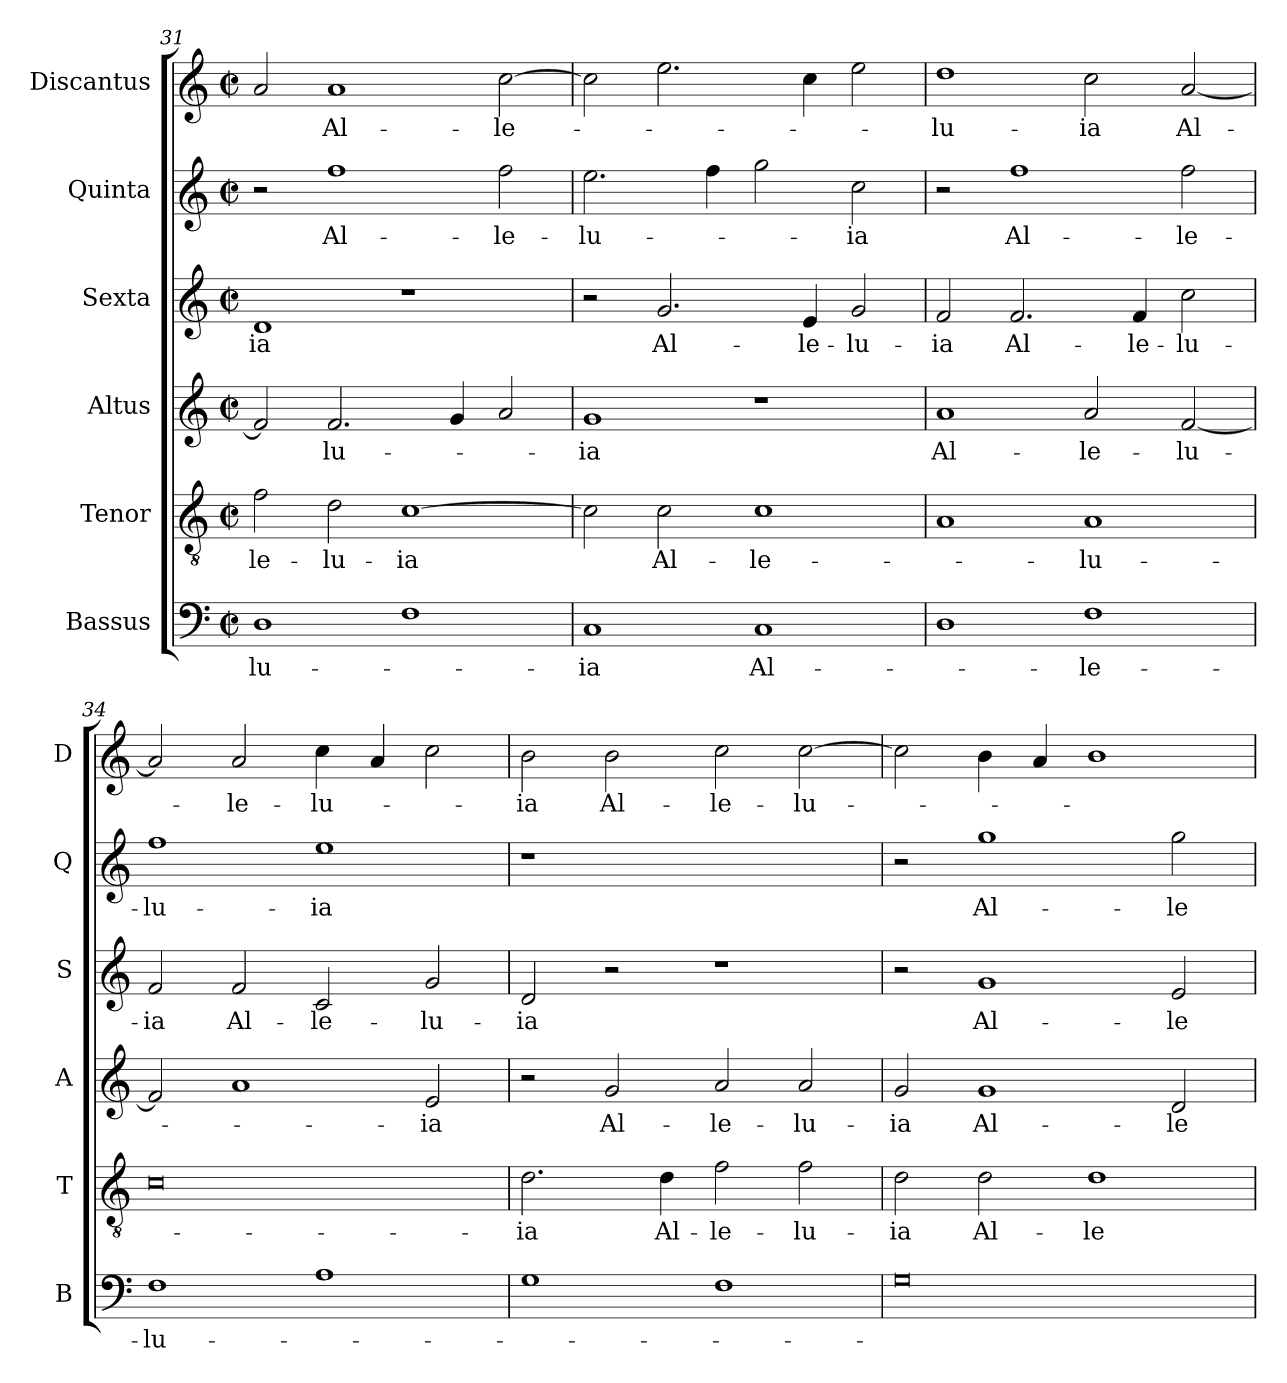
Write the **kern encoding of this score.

**kern	**text	**kern	**text	**kern	**text	**kern	**text	**kern	**text	**kern	**text
*part6	*part6	*part5	*part5	*part4	*part4	*part3	*part3	*part2	*part2	*part1	*part1
*staff6	*staff6	*staff5	*staff5	*staff4	*staff4	*staff3	*staff3	*staff2	*staff2	*staff1	*staff1
*I"Bassus	*	*I"Tenor	*	*I"Altus	*	*I"Sexta	*	*I"Quinta	*	*I"Discantus	*
*I'B	*	*I'T	*	*I'A	*	*I'S	*	*I'Q	*	*I'D	*
*clefF4	*	*clefGv2	*	*clefG2	*	*clefG2	*	*clefG2	*	*clefG2	*
*k[]	*	*k[]	*	*k[]	*	*k[]	*	*k[]	*	*k[]	*
*C:	*	*C:	*	*C:	*	*C:	*	*C:	*	*C:	*
*M2/2	*	*M2/2	*	*M2/2	*	*M2/2	*	*M2/2	*	*M2/2	*
*met(c|)	*	*met(c|)	*	*met(c|)	*	*met(c|)	*	*met(c|)	*	*met(c|)	*
=31	=31	=31	=31	=31	=31	=31	=31	=31	=31	=31	=31
!	!LO:LY:b	!	!LO:LY:b	!	!	!	!LO:LY:b	!	!	!	!
1D	-lu-	2f\	-le-	2f/]	.	1d	-ia	2r	.	2a/	.
!	!	!	!LO:LY:b	!	!LO:LY:b	!	!	!	!LO:LY:b	!	!LO:LY:b
.	.	2d\	-lu-	2.f/	-lu-	.	.	1ff	Al-	1a	Al-
!	!	!	!LO:LY:b	!	!	!	!	!	!	!	!
1F	.	[1c	-ia	.	.	1r	.	.	.	.	.
.	.	.	.	4g/	.	.	.	.	.	.	.
!	!	!	!	!	!	!	!	!	!LO:LY:b	!	!LO:LY:b
.	.	.	.	2a/	.	.	.	2ff\	-le-	[2cc\	-le-
=32	=32	=32	=32	=32	=32	=32	=32	=32	=32	=32	=32
!	!LO:LY:b	!	!	!	!LO:LY:b	!	!	!	!LO:LY:b	!	!
1C	-ia	2c\]	.	1g	-ia	2r	.	2.ee\	-lu-	2cc\]	.
!	!	!	!LO:LY:b	!	!	!	!LO:LY:b	!	!	!	!
.	.	2c\	Al-	.	.	2.g/	Al-	.	.	2.ee\	.
.	.	.	.	.	.	.	.	4ff\	.	.	.
!	!LO:LY:b	!	!LO:LY:b	!	!	!	!	!	!	!	!
1C	Al-	1c	-le-	1r	.	.	.	2gg\	.	.	.
!	!	!	!	!	!	!	!LO:LY:b	!	!	!	!
.	.	.	.	.	.	4e/	-le-	.	.	4cc\	.
!	!	!	!	!	!	!	!LO:LY:b	!	!LO:LY:b	!	!
.	.	.	.	.	.	2g/	-lu-	2cc\	-ia	2ee\	.
=33	=33	=33	=33	=33	=33	=33	=33	=33	=33	=33	=33
!	!	!	!	!	!LO:LY:b	!	!LO:LY:b	!	!	!	!LO:LY:b
1D	.	1A	.	1a	Al-	2f/	-ia	2r	.	1dd	-lu-
!	!	!	!	!	!	!	!LO:LY:b	!	!LO:LY:b	!	!
.	.	.	.	.	.	2.f/	Al-	1ff	Al-	.	.
!	!LO:LY:b	!	!LO:LY:b	!	!LO:LY:b	!	!	!	!	!	!LO:LY:b
1F	-le-	1A	-lu-	2a/	-le-	.	.	.	.	2cc\	-ia
!	!	!	!	!	!	!	!LO:LY:b	!	!	!	!
.	.	.	.	.	.	4f/	-le-	.	.	.	.
!	!	!	!	!	!LO:LY:b	!	!LO:LY:b	!	!LO:LY:b	!	!LO:LY:b
.	.	.	.	[2f/	-lu-	2cc\	-lu-	2ff\	-le-	[2a/	Al-
=34	=34	=34	=34	=34	=34	=34	=34	=34	=34	=34	=34
!	!LO:LY:b	!	!	!	!	!	!LO:LY:b	!	!LO:LY:b	!	!
1F	-lu-	0c	.	2f/]	.	2f/	-ia	1ff	-lu-	2a/]	.
!	!	!	!	!	!	!	!LO:LY:b	!	!	!	!LO:LY:b
.	.	.	.	1a	.	2f/	Al-	.	.	2a/	-le-
!	!	!	!	!	!	!	!LO:LY:b	!	!LO:LY:b	!	!LO:LY:b
1A	.	.	.	.	.	2c/	-le-	1ee	-ia	4cc\	-lu-
.	.	.	.	.	.	.	.	.	.	4a/	.
!	!	!	!	!	!LO:LY:b	!	!LO:LY:b	!	!	!	!
.	.	.	.	2e/	-ia	2g/	-lu-	.	.	2cc\	.
!!LO:PB:g=z
=35	=35	=35	=35	=35	=35	=35	=35	=35	=35	=35	=35
!	!	!	!LO:LY:b	!	!	!	!LO:LY:b	!	!	!	!LO:LY:b
1G	.	2.d\	-ia	2r	.	2d/	-ia	1r	.	2b\	-ia
!	!	!	!	!	!LO:LY:b	!	!	!	!	!	!LO:LY:b
.	.	.	.	2g/	Al-	2r	.	.	.	2b\	Al-
!	!	!	!LO:LY:b	!	!	!	!	!	!	!	!
.	.	4d\	Al-	.	.	.	.	.	.	.	.
!	!	!	!LO:LY:b	!	!LO:LY:b	!	!	!	!	!	!LO:LY:b
1F	.	2f\	-le-	2a/	-le-	1r	.	1ryy	.	2cc\	-le-
!	!	!	!LO:LY:b	!	!LO:LY:b	!	!	!	!	!	!LO:LY:b
.	.	2f\	-lu-	2a/	-lu-	.	.	.	.	[2cc\	-lu-
=36	=36	=36	=36	=36	=36	=36	=36	=36	=36	=36	=36
!	!	!	!LO:LY:b	!	!LO:LY:b	!	!	!	!	!	!
0G	.	2d\	-ia	2g/	-ia	2r	.	2r	.	2cc\]	.
!	!	!	!LO:LY:b	!	!LO:LY:b	!	!LO:LY:b	!	!LO:LY:b	!	!
.	.	2d\	Al-	1g	Al-	1g	Al-	1gg	Al-	4b\	.
.	.	.	.	.	.	.	.	.	.	4a/	.
!	!	!	!LO:LY:b	!	!	!	!	!	!	!	!
.	.	1d	-le-	.	.	.	.	.	.	1b	.
!	!	!	!	!	!LO:LY:b	!	!LO:LY:b	!	!LO:LY:b	!	!
.	.	.	.	2d/	-le-	2e/	-le-	2gg\	-le-	.	.
=	=	=	=	=	=	=	=	=	=	=	=
*-	*-	*-	*-	*-	*-	*-	*-	*-	*-	*-	*-
